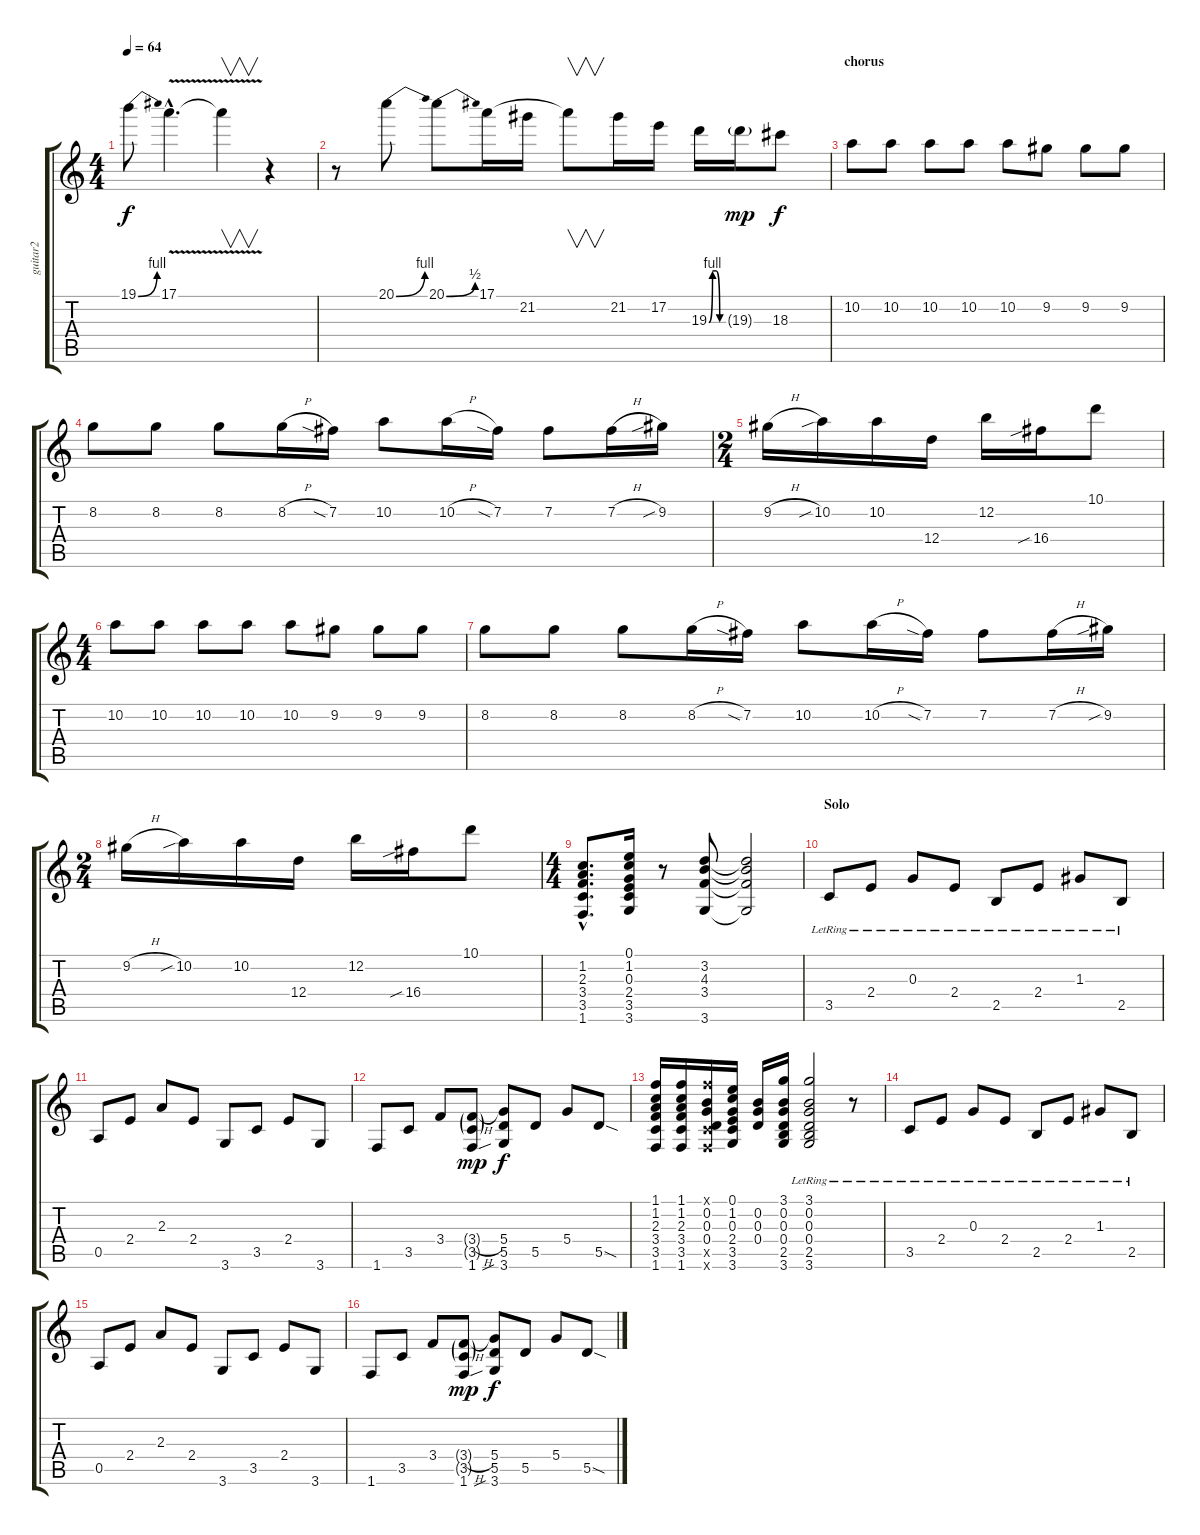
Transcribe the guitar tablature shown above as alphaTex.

\track ("guitar2" "guitar2") {instrument electricguitarjazz}
\staff {score tabs}
\tuning (E4 B3 G3 D3 A2 E2) {hide}
\ts (4 4)
\tempo 64
\clef g2
\ks c
19.1{be (bend 0 0 60 4)}.8{dy f} 17.1{v hac}.4{d} 17.1{t}.4{v} r.4 |
r.8 20.1{be (bend 0 0 60 4)}.8 20.1{be (bend 0 0 60 2)}.8 17.1.16 21.2.16 17.1{t}.8{v} 21.2.16 17.2.16 19.3{be (custom 0 0 15 4 30 4 45 0 60 0)}.16 19.3{g}.16{dy mp} 18.3.8{dy f} |
\section ("" "chorus")
10.2.8 10.2.8 10.2.8 10.2.8 10.2.8 9.2.8 9.2.8 9.2.8 |
8.2.8 8.2.8 8.2.8 8.2{h}.16 7.2{sia}.16 10.2.8 10.2{h}.16 7.2{sia}.16 7.2.8 7.2{h}.16 9.2{sib}.16 |
\ts (2 4)
9.2{h}.16 10.2{sib}.16 10.2.16 12.4.16 12.2.16 16.4{sib}.16 10.1.8 |
\ts (4 4)
10.2.8 10.2.8 10.2.8 10.2.8 10.2.8 9.2.8 9.2.8 9.2.8 |
8.2.8 8.2.8 8.2.8 8.2{h}.16 7.2{sia}.16 10.2.8 10.2{h}.16 7.2{sia}.16 7.2.8 7.2{h}.16 9.2{sib}.16 |
\ts (2 4)
9.2{h}.16 10.2{sib}.16 10.2.16 12.4.16 12.2.16 16.4{sib}.16 10.1.8 |
\ts (4 4)
(1.2{hac} 2.3{hac} 3.4{hac} 3.5{hac} 1.6{hac}).8{d} (0.1 1.2 0.3 2.4 3.5 3.6).16 r.8 (3.2 4.3 3.4 3.6).8 (3.2{t} 4.3{t} 3.4{t} 3.6{t}).2 |
\section ("" "Solo")
3.5{lr}.8 2.4{lr}.8 0.3{lr}.8 2.4{lr}.8 2.5{lr}.8 2.4{lr}.8 1.3{lr}.8 2.5{lr}.8 |
0.5.8 2.4.8 2.3.8 2.4.8 3.6.8 3.5.8 2.4.8 3.6.8 |
1.6.8 3.5.8 3.4.8 (3.4{h g} 3.5{g} 1.6{sou}).8{dy mp} (5.4 5.5 3.6).8{dy f} 5.5.8 5.4.8 5.5{sod}.8 |
(1.1 1.2 2.3 3.4 3.5 1.6).16 (1.1 1.2 2.3 3.4 3.5 1.6).16 (1.1{x} 0.2 0.3 0.4 3.5{x} 1.6{x}).16 (0.1 1.2 0.3 2.4 3.5 3.6).16 (0.2 0.3 0.4).16 (3.1 0.2 0.3 0.4 2.5 3.6).16 (3.1 0.2 0.3 0.4 2.5 3.6{lr}).2 r.8 |
3.5{lr}.8 2.4{lr}.8 0.3{lr}.8 2.4{lr}.8 2.5{lr}.8 2.4{lr}.8 1.3{lr}.8 2.5{lr}.8 |
0.5.8 2.4.8 2.3.8 2.4.8 3.6.8 3.5.8 2.4.8 3.6.8 |
1.6.8 3.5.8 3.4.8 (3.4{h g} 3.5{g} 1.6{sou}).8{dy mp} (5.4 5.5 3.6).8{dy f} 5.5.8 5.4.8 5.5{sod}.8
